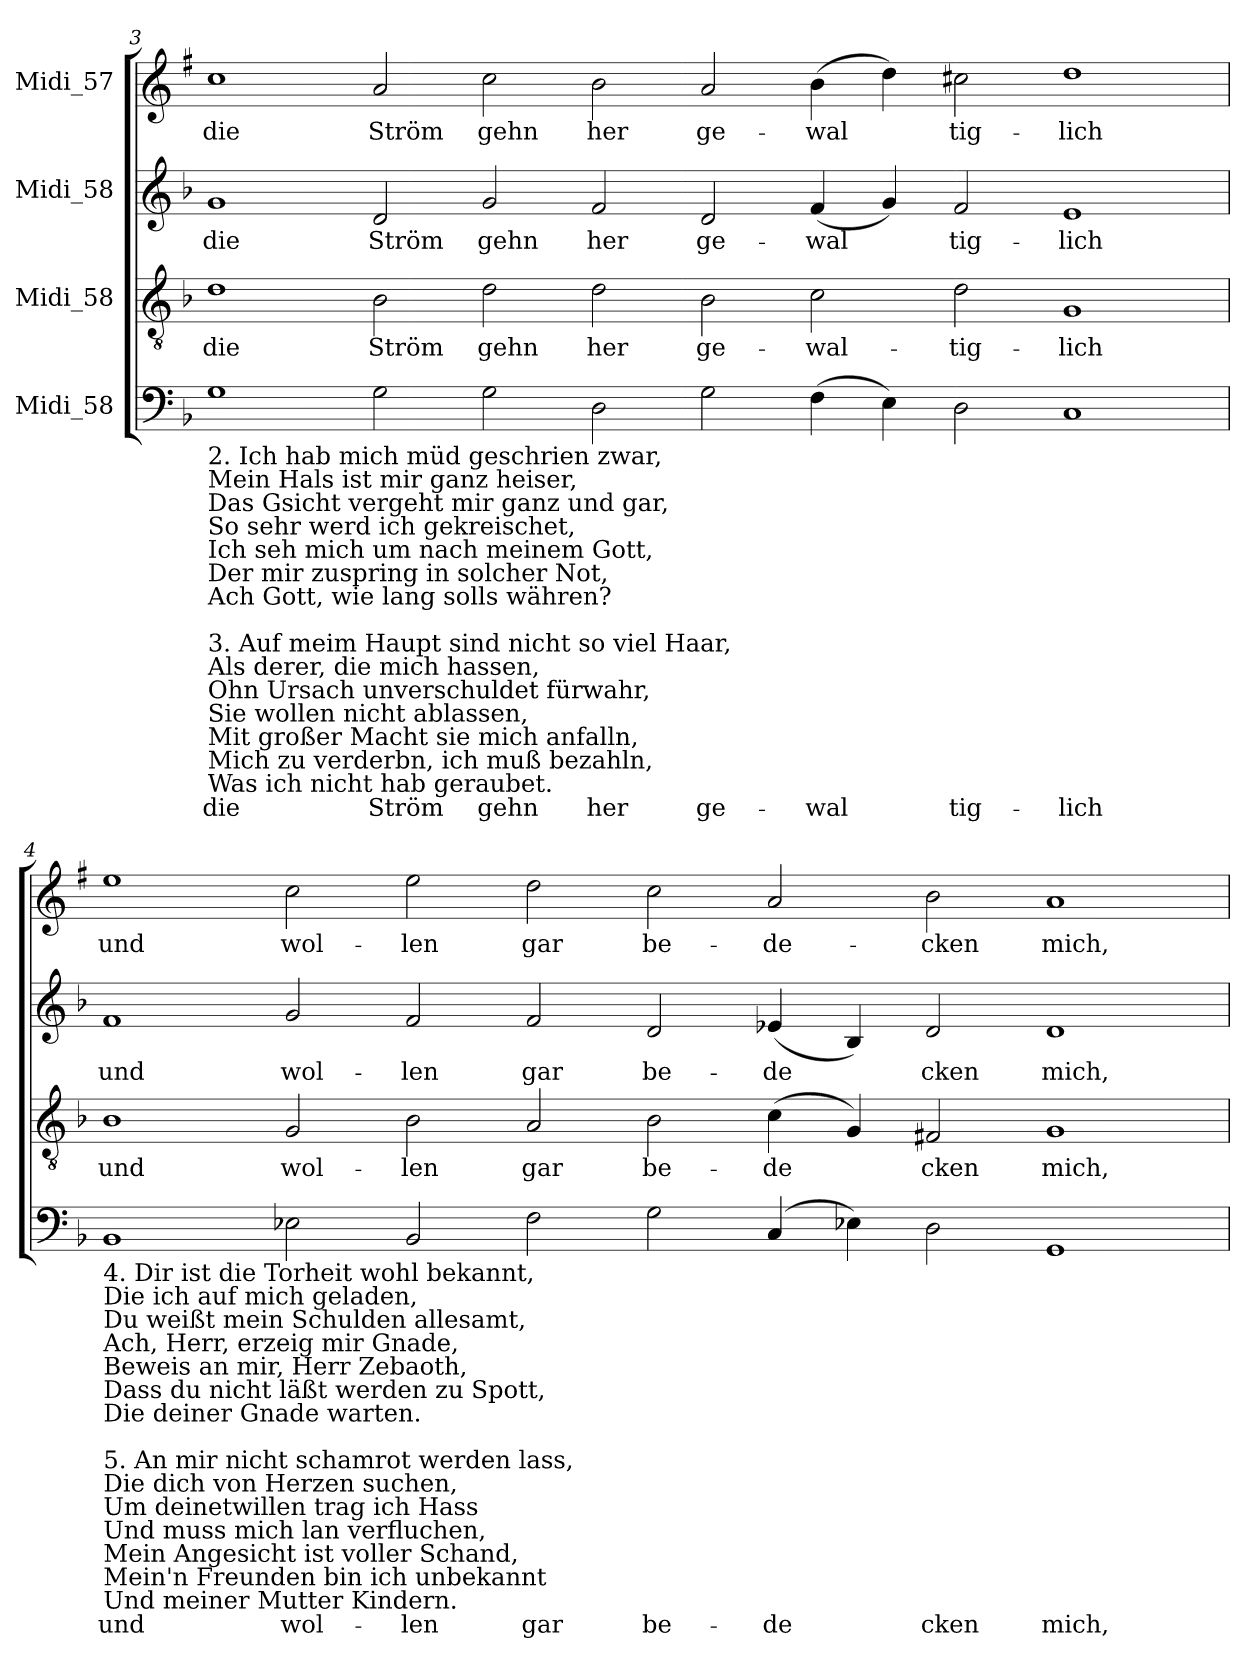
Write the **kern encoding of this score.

**kern	**text	**kern	**text	**kern	**text	**kern	**text
*part4	*part4	*part3	*part3	*part2	*part2	*part1	*part1
*staff4	*staff4	*staff3	*staff3	*staff2	*staff2	*staff1	*staff1
*I"Midi_58	*	*I"Midi_58	*	*I"Midi_58	*	*I"Midi_57	*
!!LO:LB:g=z
*clefF4	*	*clefGv2	*	*clefG2	*	*clefG2	*
*	*	*	*	*	*	*ITrd1c2	*
*k[b-]	*	*k[b-]	*	*k[b-]	*	*k[b-]	*
*F:	*	*F:	*	*F:	*	*F:	*
=3	=3	=3	=3	=3	=3	=3	=3
!LO:TX:b:t=2. Ich hab mich müd geschrien zwar,\nMein Hals ist mir ganz heiser,\nDas Gsicht vergeht mir ganz und gar,\nSo sehr werd ich gekreischet,\nIch seh mich um nach meinem Gott,\nDer mir zuspring in solcher Not,\nAch Gott, wie lang solls währen?\n\n3. Auf meim Haupt sind nicht so viel Haar,\nAls derer, die mich hassen,\nOhn Ursach unverschuldet fürwahr,\nSie wollen nicht ablassen,\nMit großer Macht sie mich anfalln,\nMich zu verderbn, ich muß bezahln,\nWas ich nicht hab geraubet.	!	!	!	!	!	!	!
!	!LO:LY:b	!	!LO:LY:b	!	!LO:LY:b	!	!LO:LY:b
1G	die	1d	die	1g	die	1b-	die
!	!LO:LY:b	!	!LO:LY:b	!	!LO:LY:b	!	!LO:LY:b
2G	Ström	2B-	Ström	2d	Ström	2g	Ström
!	!LO:LY:b	!	!LO:LY:b	!	!LO:LY:b	!	!LO:LY:b
2G	gehn	2d	gehn	2g	gehn	2b-	gehn
!	!LO:LY:b	!	!LO:LY:b	!	!LO:LY:b	!	!LO:LY:b
2D	her	2d	her	2f	her	2a	her
!	!LO:LY:b	!	!LO:LY:b	!	!LO:LY:b	!	!LO:LY:b
2G	ge-	2B-	ge-	2d	ge-	2g	ge-
!	!LO:LY:b	!	!LO:LY:b	!	!LO:LY:b	!	!LO:LY:b
(>4F	-wal	2c	-wal-	(<4f	-wal	(>4a	-wal
4E)	.	.	.	4g)	.	4cc)	.
!	!LO:LY:b	!	!LO:LY:b	!	!LO:LY:b	!	!LO:LY:b
2D	tig-	2d	-tig-	2f	tig-	2bn	tig-
!	!LO:LY:b	!	!LO:LY:b	!	!LO:LY:b	!	!LO:LY:b
1C	-lich	1G	-lich	1e	-lich	1cc	-lich
=4	=4	=4	=4	=4	=4	=4	=4
!LO:TX:b:t=4. Dir ist die Torheit wohl bekannt,\nDie ich auf mich geladen,\nDu weißt mein Schulden allesamt,\nAch, Herr, erzeig mir Gnade,\nBeweis an mir, Herr Zebaoth,\nDass du nicht läßt werden zu Spott,\nDie deiner Gnade warten.\n\n5. An mir nicht schamrot werden lass,\nDie dich von Herzen suchen,\nUm deinetwillen trag ich Hass\nUnd muss mich lan verfluchen,\nMein Angesicht ist voller Schand,\nMein'n Freunden bin ich unbekannt\nUnd meiner Mutter Kindern.	!	!	!	!	!	!	!
!	!LO:LY:b	!	!LO:LY:b	!	!LO:LY:b	!	!LO:LY:b
1BB-	und	1B-	und	1f	und	1dd	und
!	!LO:LY:b	!	!LO:LY:b	!	!LO:LY:b	!	!LO:LY:b
2E-X	wol-	2G	wol-	2g	wol-	2b-	wol-
!	!LO:LY:b	!	!LO:LY:b	!	!LO:LY:b	!	!LO:LY:b
2BB-	-len	2B-	-len	2f	-len	2dd	-len
!	!LO:LY:b	!	!LO:LY:b	!	!LO:LY:b	!	!LO:LY:b
2F	gar	2A	gar	2f	gar	2cc	gar
!	!LO:LY:b	!	!LO:LY:b	!	!LO:LY:b	!	!LO:LY:b
2G	be-	2B-	be-	2d	be-	2b-	be-
!	!LO:LY:b	!	!LO:LY:b	!	!LO:LY:b	!	!LO:LY:b
(>4C	-de	(>4c	-de	(<4e-X	-de	2g	-de-
4E-X)	.	4G)	.	4B-)	.	.	.
!	!LO:LY:b	!	!LO:LY:b	!	!LO:LY:b	!	!LO:LY:b
2D	cken	2F#X	cken	2d	cken	2a	-cken
!	!LO:LY:b	!	!LO:LY:b	!	!LO:LY:b	!	!LO:LY:b
1GG	mich,	1G	mich,	1d	mich,	1g	mich,
=	=	=	=	=	=	=	=
*-	*-	*-	*-	*-	*-	*-	*-
